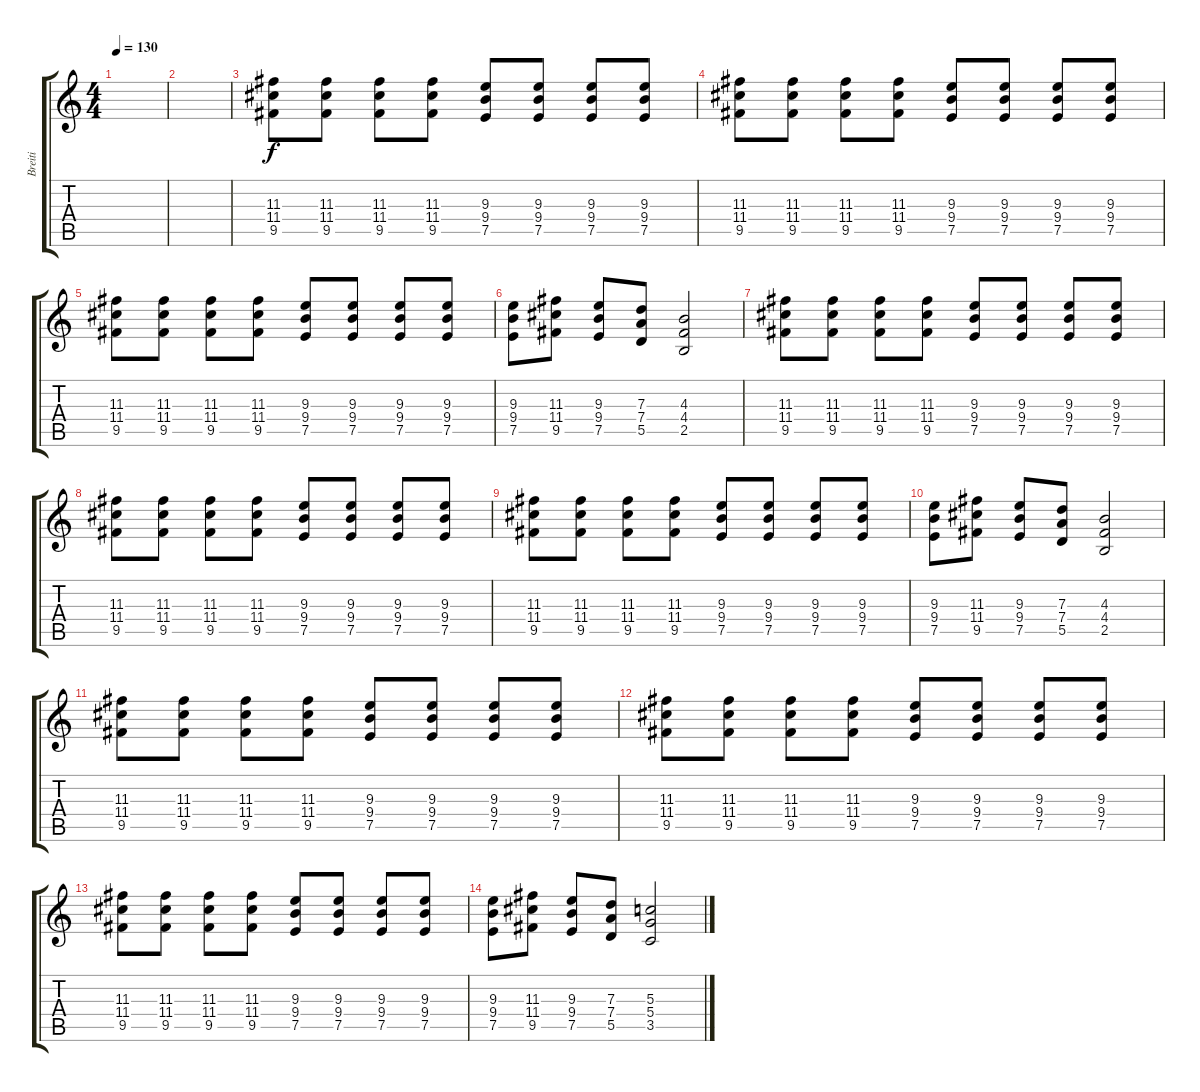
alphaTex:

\track ("Breiti" "Breiti") {instrument distortionguitar}
\staff {score tabs}
\tuning (E4 B3 G3 D3 A2 E2) {hide}
\ts (4 4)
\tempo 130
\clef g2
\ks c
|
|
(11.3 11.4 9.5).8 (11.3 11.4 9.5).8 (11.3 11.4 9.5).8 (11.3 11.4 9.5).8 (9.3 9.4 7.5).8 (9.3 9.4 7.5).8 (9.3 9.4 7.5).8 (9.3 9.4 7.5).8 |
(11.3 11.4 9.5).8 (11.3 11.4 9.5).8 (11.3 11.4 9.5).8 (11.3 11.4 9.5).8 (9.3 9.4 7.5).8 (9.3 9.4 7.5).8 (9.3 9.4 7.5).8 (9.3 9.4 7.5).8 |
(11.3 11.4 9.5).8 (11.3 11.4 9.5).8 (11.3 11.4 9.5).8 (11.3 11.4 9.5).8 (9.3 9.4 7.5).8 (9.3 9.4 7.5).8 (9.3 9.4 7.5).8 (9.3 9.4 7.5).8 |
(9.3 9.4 7.5).8 (11.3 11.4 9.5).8 (9.3 9.4 7.5).8 (7.3 7.4 5.5).8 (4.3 4.4 2.5).2 |
(11.3 11.4 9.5).8 (11.3 11.4 9.5).8 (11.3 11.4 9.5).8 (11.3 11.4 9.5).8 (9.3 9.4 7.5).8 (9.3 9.4 7.5).8 (9.3 9.4 7.5).8 (9.3 9.4 7.5).8 |
(11.3 11.4 9.5).8 (11.3 11.4 9.5).8 (11.3 11.4 9.5).8 (11.3 11.4 9.5).8 (9.3 9.4 7.5).8 (9.3 9.4 7.5).8 (9.3 9.4 7.5).8 (9.3 9.4 7.5).8 |
(11.3 11.4 9.5).8 (11.3 11.4 9.5).8 (11.3 11.4 9.5).8 (11.3 11.4 9.5).8 (9.3 9.4 7.5).8 (9.3 9.4 7.5).8 (9.3 9.4 7.5).8 (9.3 9.4 7.5).8 |
(9.3 9.4 7.5).8 (11.3 11.4 9.5).8 (9.3 9.4 7.5).8 (7.3 7.4 5.5).8 (4.3 4.4 2.5).2 |
(11.3 11.4 9.5).8 (11.3 11.4 9.5).8 (11.3 11.4 9.5).8 (11.3 11.4 9.5).8 (9.3 9.4 7.5).8 (9.3 9.4 7.5).8 (9.3 9.4 7.5).8 (9.3 9.4 7.5).8 |
(11.3 11.4 9.5).8 (11.3 11.4 9.5).8 (11.3 11.4 9.5).8 (11.3 11.4 9.5).8 (9.3 9.4 7.5).8 (9.3 9.4 7.5).8 (9.3 9.4 7.5).8 (9.3 9.4 7.5).8 |
(11.3 11.4 9.5).8 (11.3 11.4 9.5).8 (11.3 11.4 9.5).8 (11.3 11.4 9.5).8 (9.3 9.4 7.5).8 (9.3 9.4 7.5).8 (9.3 9.4 7.5).8 (9.3 9.4 7.5).8 |
(9.3 9.4 7.5).8 (11.3 11.4 9.5).8 (9.3 9.4 7.5).8 (7.3 7.4 5.5).8 (5.3 5.4 3.5).2
